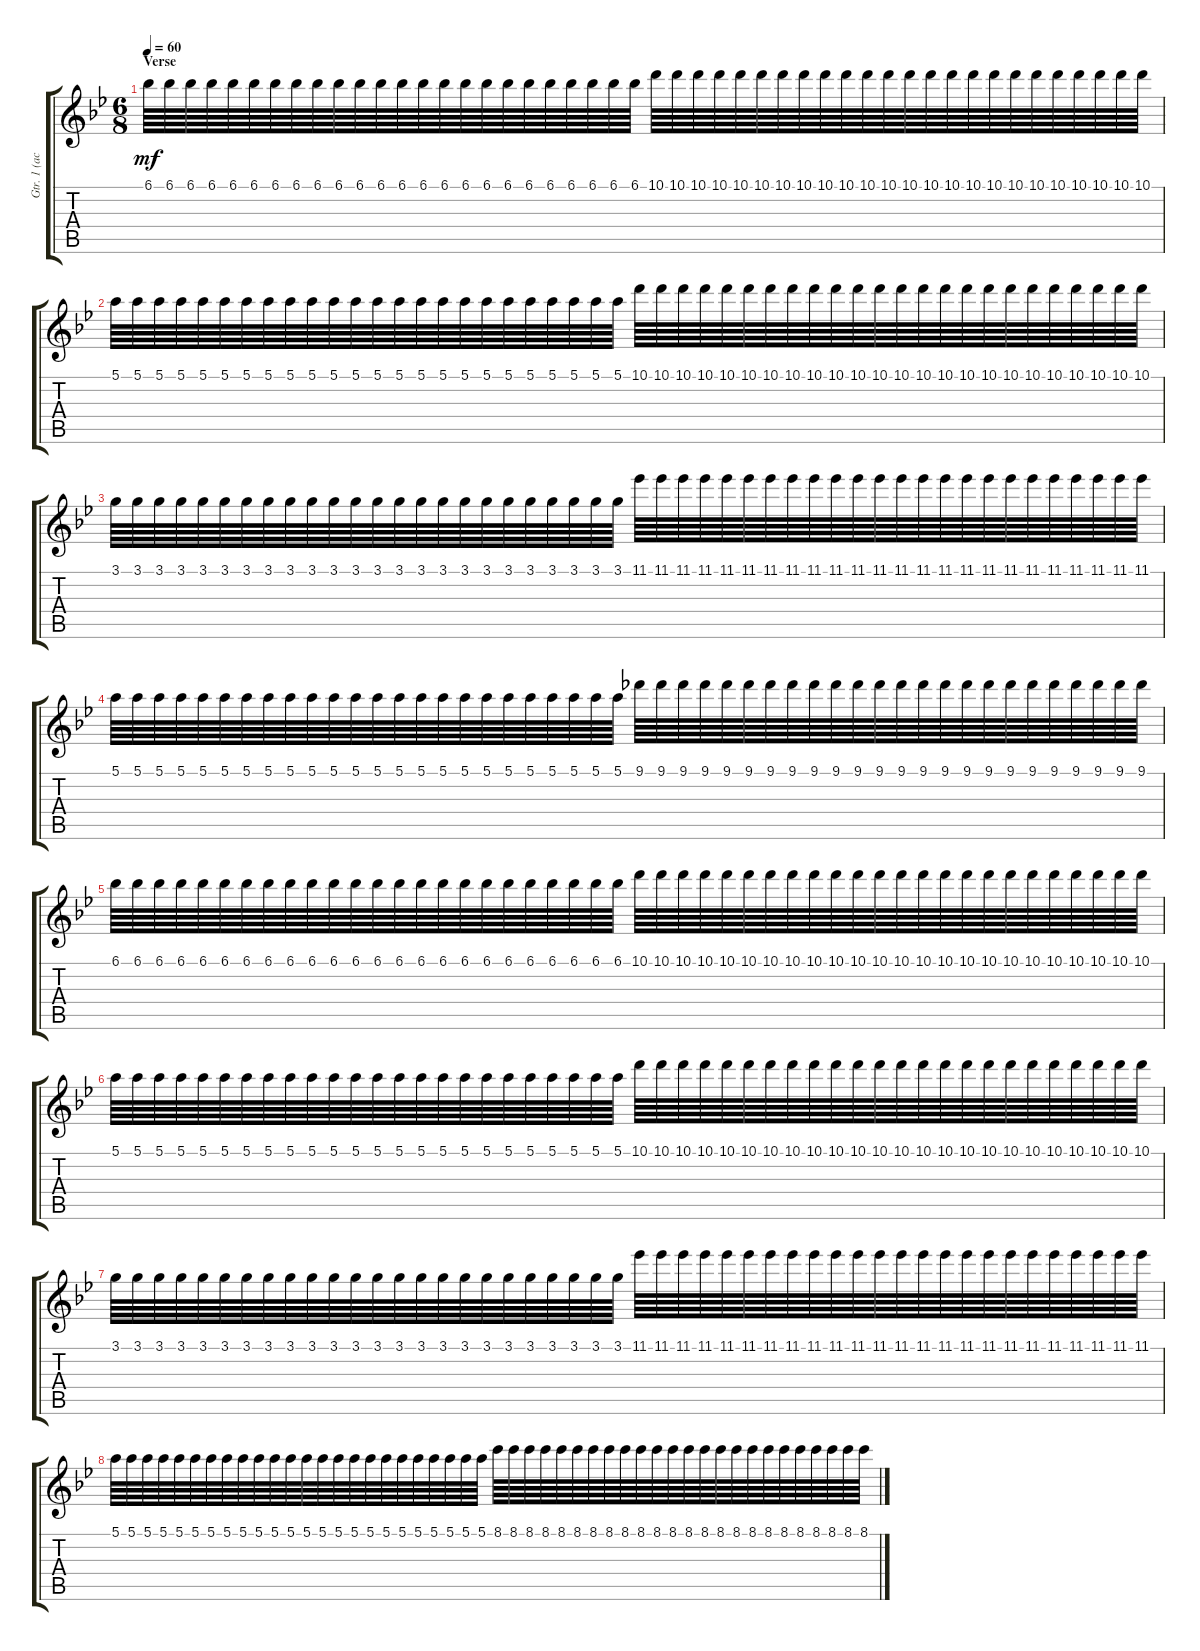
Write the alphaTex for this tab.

\track ("Gtr. 1 (acous.)" "Gtr. 1 (ac") {instrument acousticguitarnylon}
\staff {score tabs}
\tuning (E4 B3 G3 D3 A2 E2) {hide}
\ts (6 8)
\section ("" "Verse")
\tempo 60
\clef g2
\ks bb
6.1.64{dy mf} 6.1.64 6.1.64 6.1.64 6.1.64 6.1.64 6.1.64 6.1.64 6.1.64 6.1.64 6.1.64 6.1.64 6.1.64 6.1.64 6.1.64 6.1.64 6.1.64 6.1.64 6.1.64 6.1.64 6.1.64 6.1.64 6.1.64 6.1.64 10.1.64 10.1.64 10.1.64 10.1.64 10.1.64 10.1.64 10.1.64 10.1.64 10.1.64 10.1.64 10.1.64 10.1.64 10.1.64 10.1.64 10.1.64 10.1.64 10.1.64 10.1.64 10.1.64 10.1.64 10.1.64 10.1.64 10.1.64 10.1.64 |
5.1.64 5.1.64 5.1.64 5.1.64 5.1.64 5.1.64 5.1.64 5.1.64 5.1.64 5.1.64 5.1.64 5.1.64 5.1.64 5.1.64 5.1.64 5.1.64 5.1.64 5.1.64 5.1.64 5.1.64 5.1.64 5.1.64 5.1.64 5.1.64 10.1.64 10.1.64 10.1.64 10.1.64 10.1.64 10.1.64 10.1.64 10.1.64 10.1.64 10.1.64 10.1.64 10.1.64 10.1.64 10.1.64 10.1.64 10.1.64 10.1.64 10.1.64 10.1.64 10.1.64 10.1.64 10.1.64 10.1.64 10.1.64 |
3.1.64 3.1.64 3.1.64 3.1.64 3.1.64 3.1.64 3.1.64 3.1.64 3.1.64 3.1.64 3.1.64 3.1.64 3.1.64 3.1.64 3.1.64 3.1.64 3.1.64 3.1.64 3.1.64 3.1.64 3.1.64 3.1.64 3.1.64 3.1.64 11.1.64 11.1.64 11.1.64 11.1.64 11.1.64 11.1.64 11.1.64 11.1.64 11.1.64 11.1.64 11.1.64 11.1.64 11.1.64 11.1.64 11.1.64 11.1.64 11.1.64 11.1.64 11.1.64 11.1.64 11.1.64 11.1.64 11.1.64 11.1.64 |
5.1.64 5.1.64 5.1.64 5.1.64 5.1.64 5.1.64 5.1.64 5.1.64 5.1.64 5.1.64 5.1.64 5.1.64 5.1.64 5.1.64 5.1.64 5.1.64 5.1.64 5.1.64 5.1.64 5.1.64 5.1.64 5.1.64 5.1.64 5.1.64 9.1.64 9.1.64 9.1.64 9.1.64 9.1.64 9.1.64 9.1.64 9.1.64 9.1.64 9.1.64 9.1.64 9.1.64 9.1.64 9.1.64 9.1.64 9.1.64 9.1.64 9.1.64 9.1.64 9.1.64 9.1.64 9.1.64 9.1.64 9.1.64 |
6.1.64 6.1.64 6.1.64 6.1.64 6.1.64 6.1.64 6.1.64 6.1.64 6.1.64 6.1.64 6.1.64 6.1.64 6.1.64 6.1.64 6.1.64 6.1.64 6.1.64 6.1.64 6.1.64 6.1.64 6.1.64 6.1.64 6.1.64 6.1.64 10.1.64 10.1.64 10.1.64 10.1.64 10.1.64 10.1.64 10.1.64 10.1.64 10.1.64 10.1.64 10.1.64 10.1.64 10.1.64 10.1.64 10.1.64 10.1.64 10.1.64 10.1.64 10.1.64 10.1.64 10.1.64 10.1.64 10.1.64 10.1.64 |
5.1.64 5.1.64 5.1.64 5.1.64 5.1.64 5.1.64 5.1.64 5.1.64 5.1.64 5.1.64 5.1.64 5.1.64 5.1.64 5.1.64 5.1.64 5.1.64 5.1.64 5.1.64 5.1.64 5.1.64 5.1.64 5.1.64 5.1.64 5.1.64 10.1.64 10.1.64 10.1.64 10.1.64 10.1.64 10.1.64 10.1.64 10.1.64 10.1.64 10.1.64 10.1.64 10.1.64 10.1.64 10.1.64 10.1.64 10.1.64 10.1.64 10.1.64 10.1.64 10.1.64 10.1.64 10.1.64 10.1.64 10.1.64 |
3.1.64 3.1.64 3.1.64 3.1.64 3.1.64 3.1.64 3.1.64 3.1.64 3.1.64 3.1.64 3.1.64 3.1.64 3.1.64 3.1.64 3.1.64 3.1.64 3.1.64 3.1.64 3.1.64 3.1.64 3.1.64 3.1.64 3.1.64 3.1.64 11.1.64 11.1.64 11.1.64 11.1.64 11.1.64 11.1.64 11.1.64 11.1.64 11.1.64 11.1.64 11.1.64 11.1.64 11.1.64 11.1.64 11.1.64 11.1.64 11.1.64 11.1.64 11.1.64 11.1.64 11.1.64 11.1.64 11.1.64 11.1.64 |
5.1.64 5.1.64 5.1.64 5.1.64 5.1.64 5.1.64 5.1.64 5.1.64 5.1.64 5.1.64 5.1.64 5.1.64 5.1.64 5.1.64 5.1.64 5.1.64 5.1.64 5.1.64 5.1.64 5.1.64 5.1.64 5.1.64 5.1.64 5.1.64 8.1.64 8.1.64 8.1.64 8.1.64 8.1.64 8.1.64 8.1.64 8.1.64 8.1.64 8.1.64 8.1.64 8.1.64 8.1.64 8.1.64 8.1.64 8.1.64 8.1.64 8.1.64 8.1.64 8.1.64 8.1.64 8.1.64 8.1.64 8.1.64
